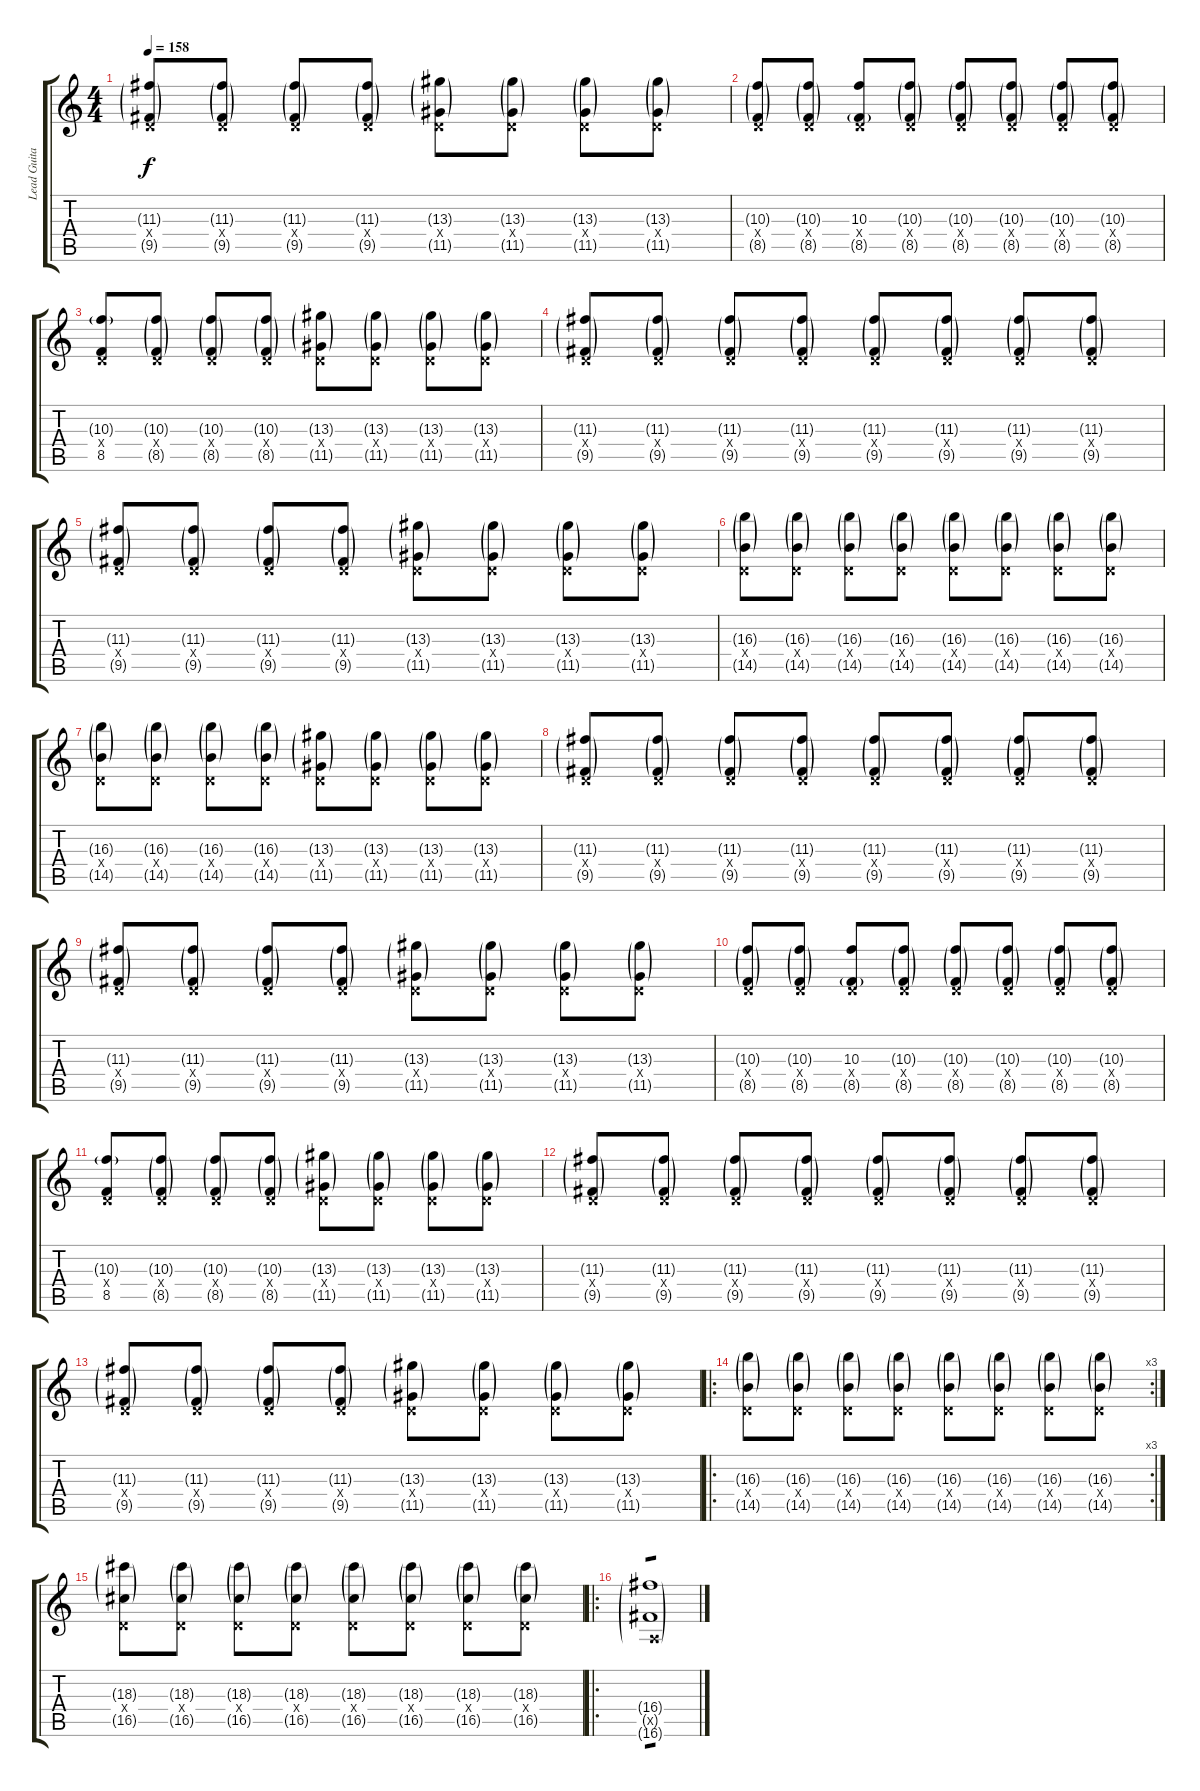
\track ("Lead Guitar ~ Jared" "Lead Guita") {instrument distortionguitar}
\staff {score tabs}
\tuning (E4 B3 G3 D3 A2 D2) {hide}
\ts (4 4)
\tempo 158
\clef g2
\ks c
(11.3{g} 0.4{x} 9.5{g}).8{dy f} (11.3{g} 0.4{x} 9.5{g}).8 (11.3{g} 0.4{x} 9.5{g}).8 (11.3{g} 0.4{x} 9.5{g}).8 (13.3{g} 0.4{x} 11.5{g}).8 (13.3{g} 0.4{x} 11.5{g}).8 (13.3{g} 0.4{x} 11.5{g}).8 (13.3{g} 0.4{x} 11.5{g}).8 |
(10.3{g} 0.4{x} 8.5{g}).8 (10.3{g} 0.4{x} 8.5{g}).8 (10.3 0.4{x} 8.5{g}).8 (10.3{g} 0.4{x} 8.5{g}).8 (10.3{g} 0.4{x} 8.5{g}).8 (10.3{g} 0.4{x} 8.5{g}).8 (10.3{g} 0.4{x} 8.5{g}).8 (10.3{g} 0.4{x} 8.5{g}).8 |
(10.3{g} 0.4{x} 8.5).8 (10.3{g} 0.4{x} 8.5{g}).8 (10.3{g} 0.4{x} 8.5{g}).8 (10.3{g} 0.4{x} 8.5{g}).8 (13.3{g} 0.4{x} 11.5{g}).8 (13.3{g} 0.4{x} 11.5{g}).8 (13.3{g} 0.4{x} 11.5{g}).8 (13.3{g} 0.4{x} 11.5{g}).8 |
(11.3{g} 0.4{x} 9.5{g}).8 (11.3{g} 0.4{x} 9.5{g}).8 (11.3{g} 0.4{x} 9.5{g}).8 (11.3{g} 0.4{x} 9.5{g}).8 (11.3{g} 0.4{x} 9.5{g}).8 (11.3{g} 0.4{x} 9.5{g}).8 (11.3{g} 0.4{x} 9.5{g}).8 (11.3{g} 0.4{x} 9.5{g}).8 |
(11.3{g} 0.4{x} 9.5{g}).8 (11.3{g} 0.4{x} 9.5{g}).8 (11.3{g} 0.4{x} 9.5{g}).8 (11.3{g} 0.4{x} 9.5{g}).8 (13.3{g} 0.4{x} 11.5{g}).8 (13.3{g} 0.4{x} 11.5{g}).8 (13.3{g} 0.4{x} 11.5{g}).8 (13.3{g} 0.4{x} 11.5{g}).8 |
(16.3{g} 0.4{x} 14.5{g}).8 (16.3{g} 0.4{x} 14.5{g}).8 (16.3{g} 0.4{x} 14.5{g}).8 (16.3{g} 0.4{x} 14.5{g}).8 (16.3{g} 0.4{x} 14.5{g}).8 (16.3{g} 0.4{x} 14.5{g}).8 (16.3{g} 0.4{x} 14.5{g}).8 (16.3{g} 0.4{x} 14.5{g}).8 |
(16.3{g} 0.4{x} 14.5{g}).8 (16.3{g} 0.4{x} 14.5{g}).8 (16.3{g} 0.4{x} 14.5{g}).8 (16.3{g} 0.4{x} 14.5{g}).8 (13.3{g} 0.4{x} 11.5{g}).8 (13.3{g} 0.4{x} 11.5{g}).8 (13.3{g} 0.4{x} 11.5{g}).8 (13.3{g} 0.4{x} 11.5{g}).8 |
(11.3{g} 0.4{x} 9.5{g}).8 (11.3{g} 0.4{x} 9.5{g}).8 (11.3{g} 0.4{x} 9.5{g}).8 (11.3{g} 0.4{x} 9.5{g}).8 (11.3{g} 0.4{x} 9.5{g}).8 (11.3{g} 0.4{x} 9.5{g}).8 (11.3{g} 0.4{x} 9.5{g}).8 (11.3{g} 0.4{x} 9.5{g}).8 |
(11.3{g} 0.4{x} 9.5{g}).8 (11.3{g} 0.4{x} 9.5{g}).8 (11.3{g} 0.4{x} 9.5{g}).8 (11.3{g} 0.4{x} 9.5{g}).8 (13.3{g} 0.4{x} 11.5{g}).8 (13.3{g} 0.4{x} 11.5{g}).8 (13.3{g} 0.4{x} 11.5{g}).8 (13.3{g} 0.4{x} 11.5{g}).8 |
(10.3{g} 0.4{x} 8.5{g}).8 (10.3{g} 0.4{x} 8.5{g}).8 (10.3 0.4{x} 8.5{g}).8 (10.3{g} 0.4{x} 8.5{g}).8 (10.3{g} 0.4{x} 8.5{g}).8 (10.3{g} 0.4{x} 8.5{g}).8 (10.3{g} 0.4{x} 8.5{g}).8 (10.3{g} 0.4{x} 8.5{g}).8 |
(10.3{g} 0.4{x} 8.5).8 (10.3{g} 0.4{x} 8.5{g}).8 (10.3{g} 0.4{x} 8.5{g}).8 (10.3{g} 0.4{x} 8.5{g}).8 (13.3{g} 0.4{x} 11.5{g}).8 (13.3{g} 0.4{x} 11.5{g}).8 (13.3{g} 0.4{x} 11.5{g}).8 (13.3{g} 0.4{x} 11.5{g}).8 |
(11.3{g} 0.4{x} 9.5{g}).8 (11.3{g} 0.4{x} 9.5{g}).8 (11.3{g} 0.4{x} 9.5{g}).8 (11.3{g} 0.4{x} 9.5{g}).8 (11.3{g} 0.4{x} 9.5{g}).8 (11.3{g} 0.4{x} 9.5{g}).8 (11.3{g} 0.4{x} 9.5{g}).8 (11.3{g} 0.4{x} 9.5{g}).8 |
(11.3{g} 0.4{x} 9.5{g}).8 (11.3{g} 0.4{x} 9.5{g}).8 (11.3{g} 0.4{x} 9.5{g}).8 (11.3{g} 0.4{x} 9.5{g}).8 (13.3{g} 0.4{x} 11.5{g}).8 (13.3{g} 0.4{x} 11.5{g}).8 (13.3{g} 0.4{x} 11.5{g}).8 (13.3{g} 0.4{x} 11.5{g}).8 |
\ro
\rc 3
(16.3{g} 0.4{x} 14.5{g}).8 (16.3{g} 0.4{x} 14.5{g}).8 (16.3{g} 0.4{x} 14.5{g}).8 (16.3{g} 0.4{x} 14.5{g}).8 (16.3{g} 0.4{x} 14.5{g}).8 (16.3{g} 0.4{x} 14.5{g}).8 (16.3{g} 0.4{x} 14.5{g}).8 (16.3{g} 0.4{x} 14.5{g}).8 |
(18.3{g} 0.4{x} 16.5{g}).8 (18.3{g} 0.4{x} 16.5{g}).8 (18.3{g} 0.4{x} 16.5{g}).8 (18.3{g} 0.4{x} 16.5{g}).8 (18.3{g} 0.4{x} 16.5{g}).8 (18.3{g} 0.4{x} 16.5{g}).8 (18.3{g} 0.4{x} 16.5{g}).8 (18.3{g} 0.4{x} 16.5{g}).8 |
\ro
(16.4{g} 0.5{g x} 16.6{g}).1{tp 1}
